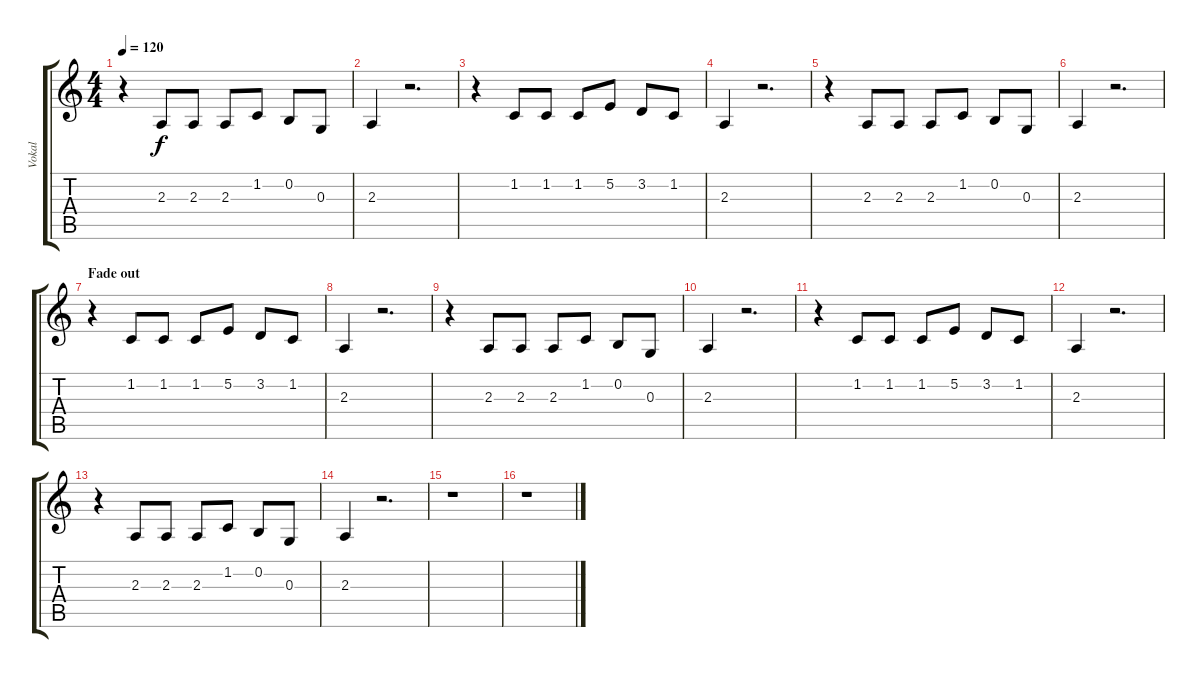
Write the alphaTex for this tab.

\track ("Vokal" "Vokal") {instrument altosax}
\staff {score tabs}
\tuning (E4 B3 G3 D3 A2 E2) {hide}
\ts (4 4)
\tempo 120
\clef g2
\ks c
r.4{dy f} 2.3.8 2.3.8 2.3.8 1.2.8 0.2.8 0.3.8 |
2.3.4 r.2{d} |
r.4 1.2.8 1.2.8 1.2.8 5.2.8 3.2.8 1.2.8 |
2.3.4 r.2{d} |
r.4 2.3.8 2.3.8 2.3.8 1.2.8 0.2.8 0.3.8 |
2.3.4 r.2{d} |
\section ("" "Fade out")
r.4{volume 7} 1.2.8 1.2.8 1.2.8 5.2.8 3.2.8 1.2.8 |
2.3.4 r.2{d} |
r.4 2.3.8 2.3.8 2.3.8 1.2.8 0.2.8 0.3.8 |
2.3.4 r.2{d} |
r.4{volume 1} 1.2.8 1.2.8 1.2.8 5.2.8 3.2.8 1.2.8 |
2.3.4 r.2{d} |
r.4 2.3.8 2.3.8 2.3.8 1.2.8 0.2.8 0.3.8 |
2.3.4 r.2{d} |
r.1 |
r.1
